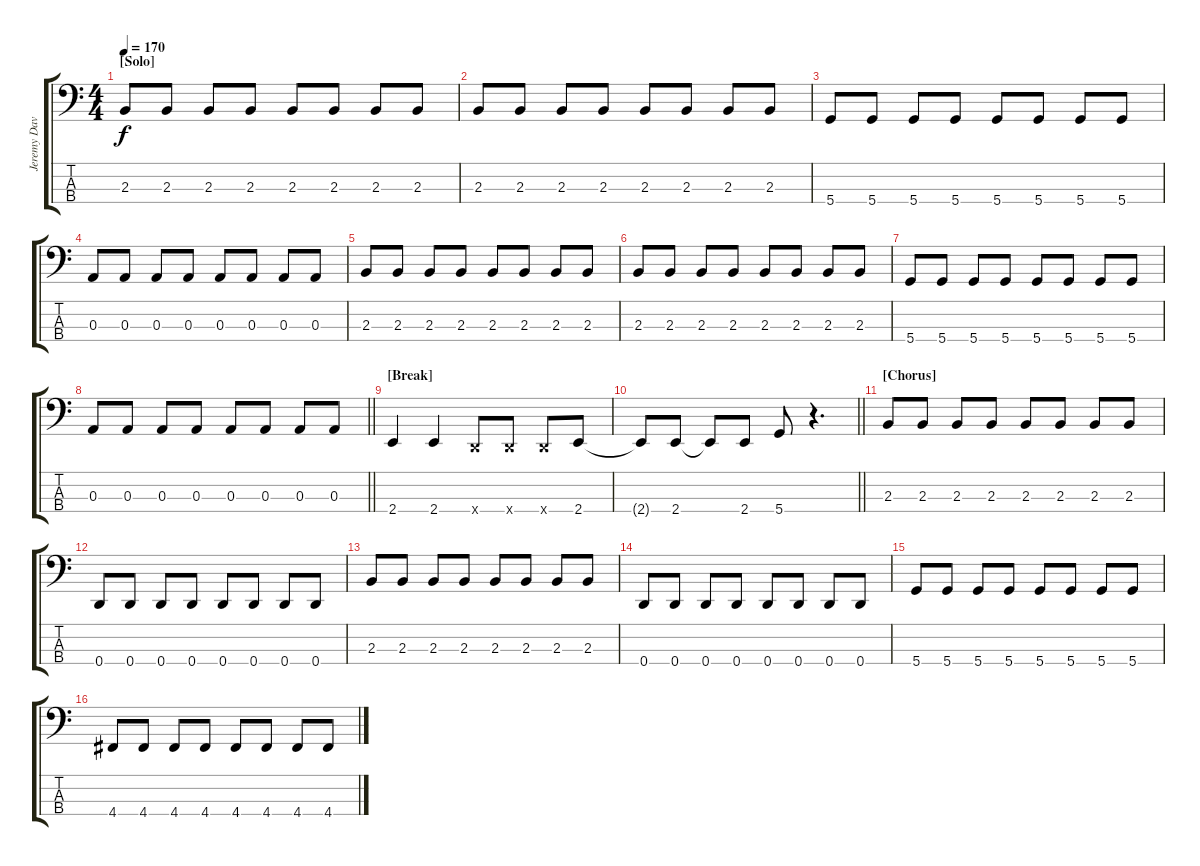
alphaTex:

\track ("Jeremy Davis" "Jeremy Dav") {instrument electricbasspick}
\staff {score tabs}
\tuning (G2 D2 A1 D1) {hide}
\ts (4 4)
\section ("" "[Solo]")
\tempo 170
\clef f4
\ks c
2.3.8{dy f} 2.3.8 2.3.8 2.3.8 2.3.8 2.3.8 2.3.8 2.3.8 |
2.3.8 2.3.8 2.3.8 2.3.8 2.3.8 2.3.8 2.3.8 2.3.8 |
5.4.8 5.4.8 5.4.8 5.4.8 5.4.8 5.4.8 5.4.8 5.4.8 |
0.3.8 0.3.8 0.3.8 0.3.8 0.3.8 0.3.8 0.3.8 0.3.8 |
2.3.8 2.3.8 2.3.8 2.3.8 2.3.8 2.3.8 2.3.8 2.3.8 |
2.3.8 2.3.8 2.3.8 2.3.8 2.3.8 2.3.8 2.3.8 2.3.8 |
5.4.8 5.4.8 5.4.8 5.4.8 5.4.8 5.4.8 5.4.8 5.4.8 |
\barLineRight lightlight
0.3.8 0.3.8 0.3.8 0.3.8 0.3.8 0.3.8 0.3.8 0.3.8 |
\section ("" "[Break]")
2.4.4 2.4.4 0.4{x}.8 0.4{x}.8 0.4{x}.8 2.4.8 |
\barLineRight lightlight
2.4{t}.8 2.4.8 2.4{t}.8 2.4.8 5.4.8 r.4{d} |
\section ("" "[Chorus]")
2.3.8 2.3.8 2.3.8 2.3.8 2.3.8 2.3.8 2.3.8 2.3.8 |
0.4.8 0.4.8 0.4.8 0.4.8 0.4.8 0.4.8 0.4.8 0.4.8 |
2.3.8 2.3.8 2.3.8 2.3.8 2.3.8 2.3.8 2.3.8 2.3.8 |
0.4.8 0.4.8 0.4.8 0.4.8 0.4.8 0.4.8 0.4.8 0.4.8 |
5.4.8 5.4.8 5.4.8 5.4.8 5.4.8 5.4.8 5.4.8 5.4.8 |
4.4.8 4.4.8 4.4.8 4.4.8 4.4.8 4.4.8 4.4.8 4.4.8
